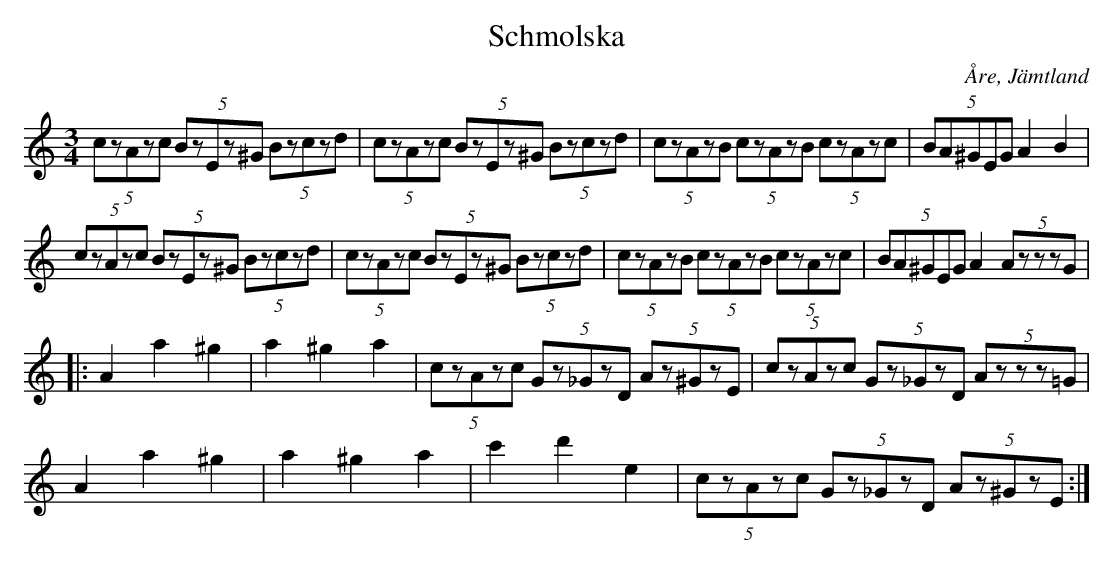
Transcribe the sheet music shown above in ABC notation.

X:1
T:Schmolska
O:Åre, Jämtland
M:3/4
L:1/8
K:Am
(5:2 czAzc (5:2BzEz^G (5:2Bzczd| (5:2 czAzc (5:2BzEz^G (5:2Bzczd|(5:2czAzB (5:2czAzB (5:2czAzc| (5:2BA^GEG  A2 B2|
 (5:2 czAzc (5:2BzEz^G (5:2Bzczd| (5:2 czAzc (5:2BzEz^G (5:2Bzczd|(5:2czAzB (5:2czAzB (5:2czAzc| (5:2BA^GEG  A2 (5:2 AzzzG|
|:A2 a2 ^g2|a2 ^g2 a2| (5:2 czAzc (5:2Gz_GzD (5:2Az^GzE | (5:2 czAzc (5:2Gz_GzD (5:2 Azzz=G|
A2 a2 ^g2|a2 ^g2 a2| c'2 d'2 e2  | (5:2 czAzc (5:2Gz_GzD (5:2Az^GzE :|
